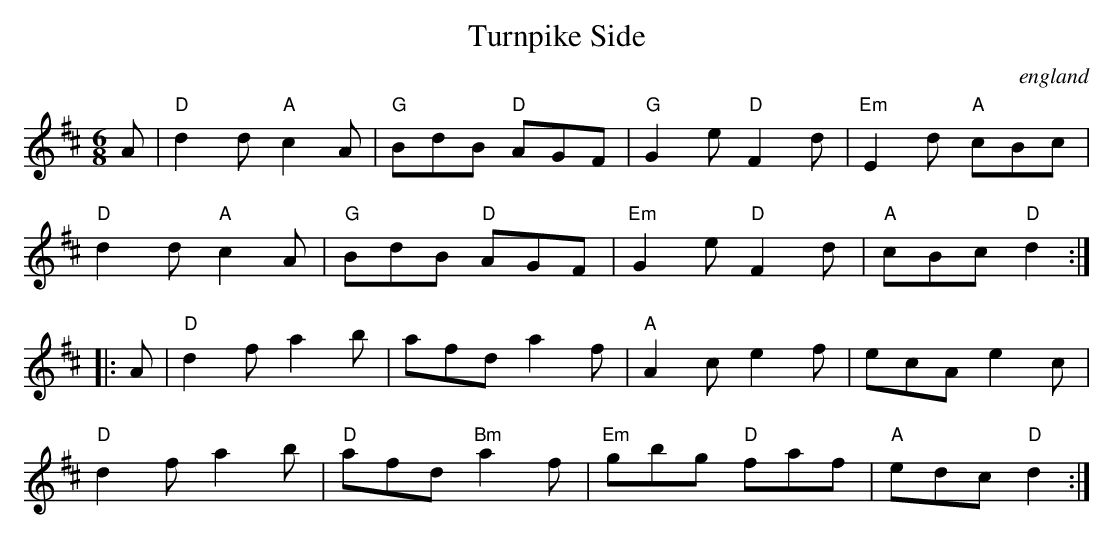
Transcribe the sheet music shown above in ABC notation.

X:1
T:Turnpike Side
O:england
M:6/8
K:D
A|"D"d2d "A"c2A|"G"BdB "D"AGF|"G"G2e "D"F2d|"Em"E2d "A"cBc|
"D"d2d "A"c2A|"G"BdB "D"AGF|"Em"G2e "D"F2d|"A"cBc "D"d2::
A|"D"d2f a2b|afd a2f|"A"A2c e2f|ecA e2c|
"D"d2f a2b|"D"afd "Bm"a2f|"Em"gbg "D"faf|"A"edc "D"d2:|
